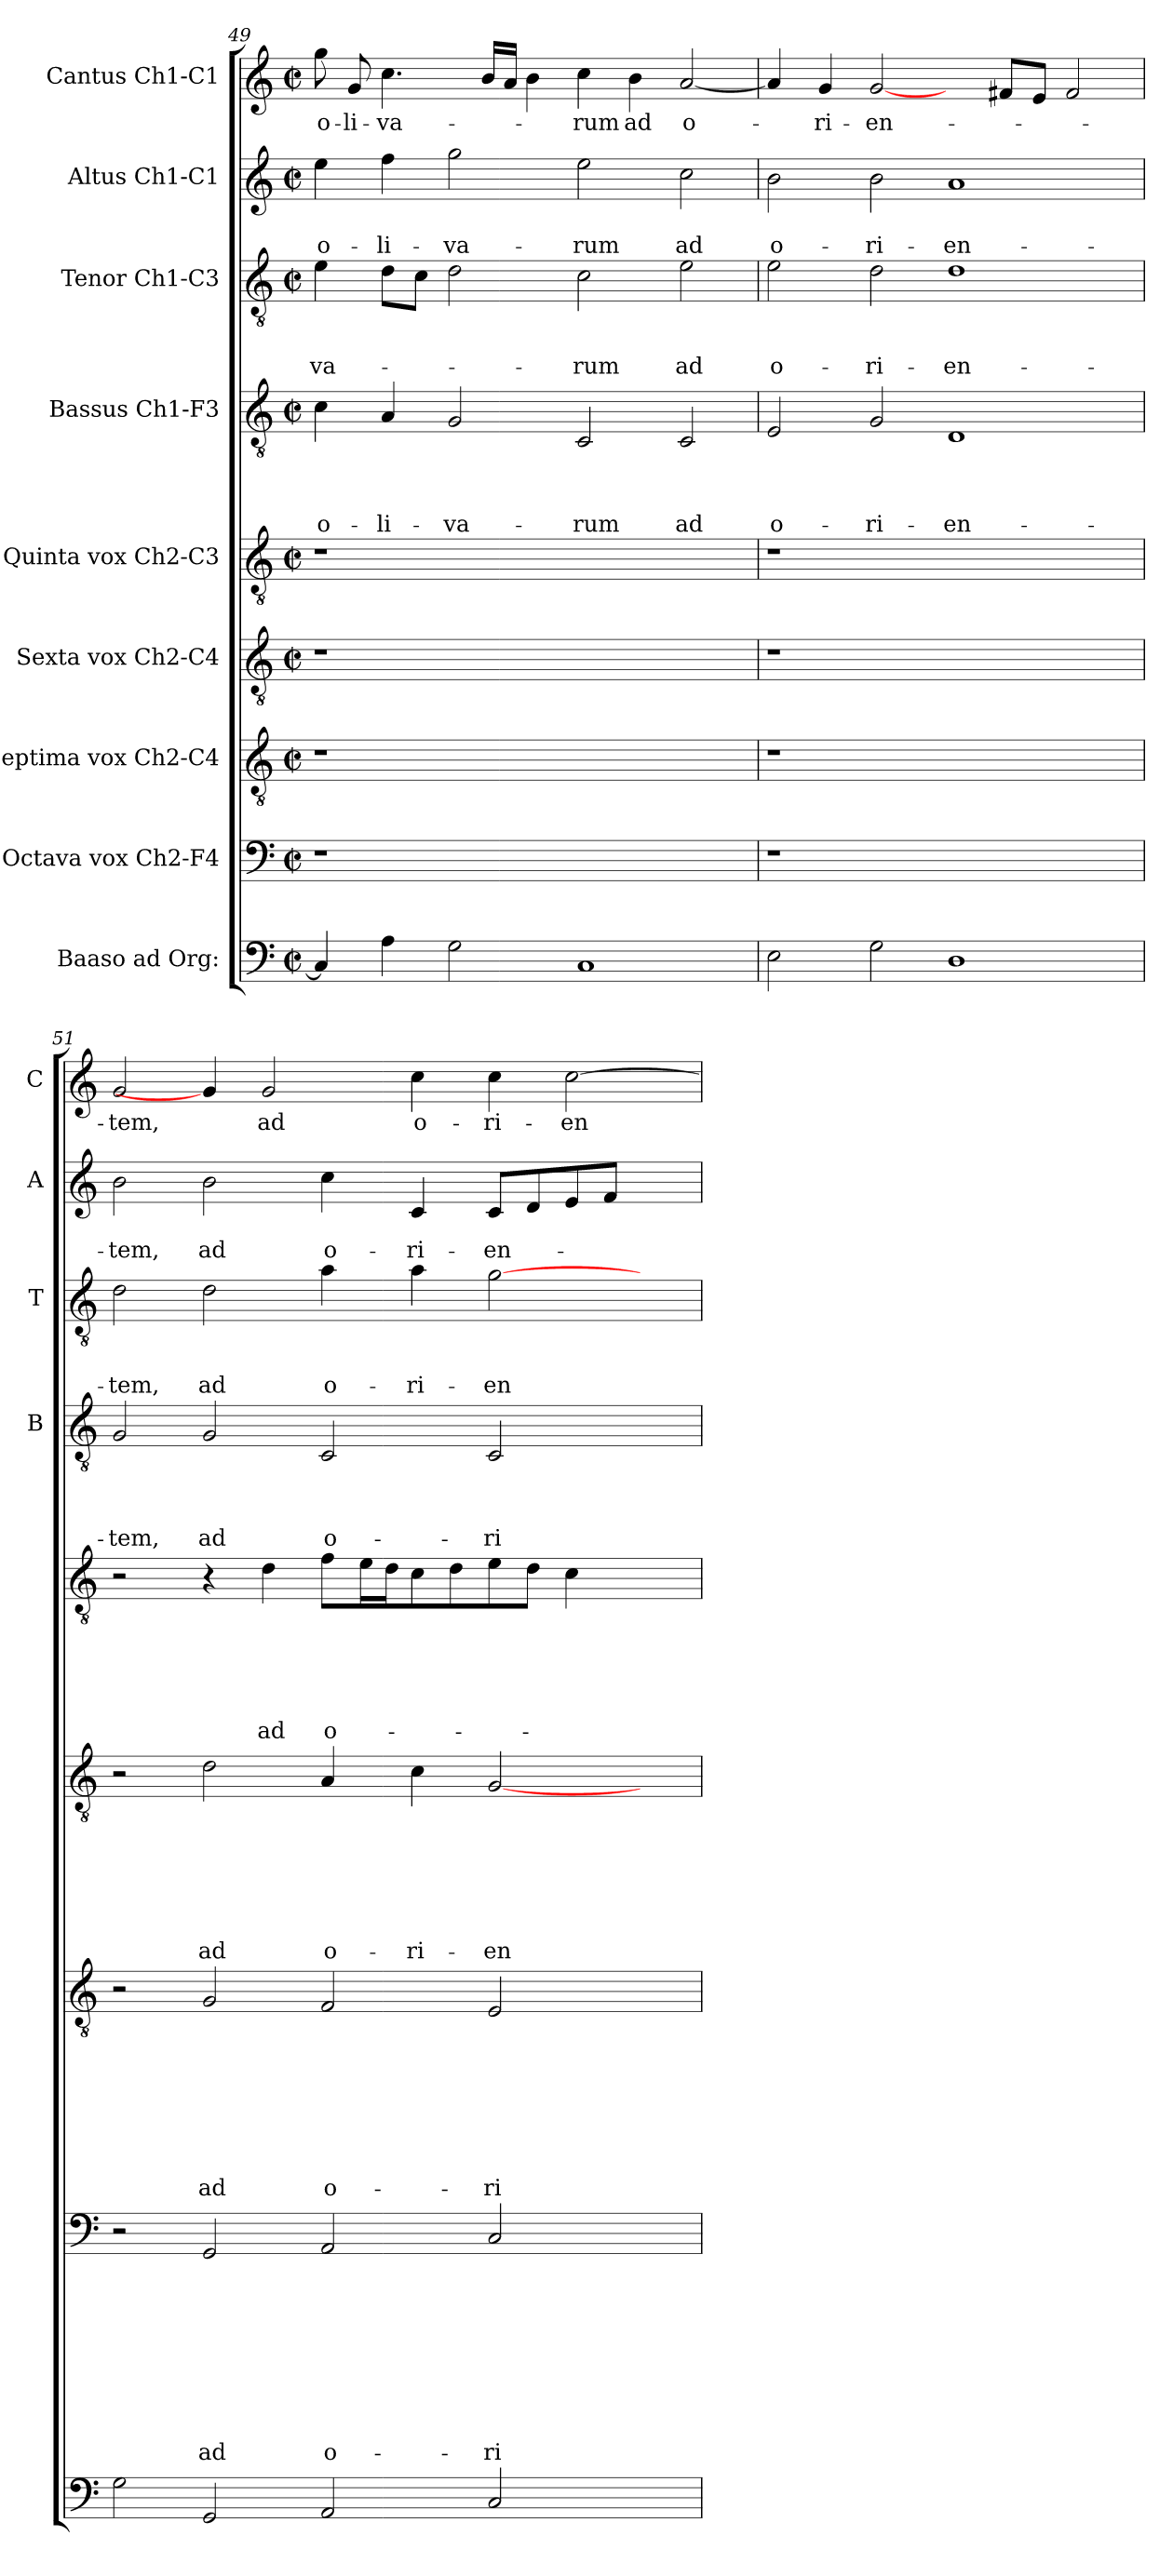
**kern	**kern	**text	**text	**text	**text	**text	**text	**text	**text	**text	**kern	**text	**text	**text	**text	**text	**text	**text	**text	**kern	**text	**text	**text	**text	**text	**text	**text	**kern	**text	**text	**text	**text	**text	**text	**kern	**text	**text	**text	**text	**kern	**text	**text	**text	**kern	**text	**text	**kern	**text
*part9	*part8	*part8	*part8	*part8	*part8	*part8	*part8	*part8	*part8	*part8	*part7	*part7	*part7	*part7	*part7	*part7	*part7	*part7	*part7	*part6	*part6	*part6	*part6	*part6	*part6	*part6	*part6	*part5	*part5	*part5	*part5	*part5	*part5	*part5	*part4	*part4	*part4	*part4	*part4	*part3	*part3	*part3	*part3	*part2	*part2	*part2	*part1	*part1
*staff9	*staff8	*staff8	*staff8	*staff8	*staff8	*staff8	*staff8	*staff8	*staff8	*staff8	*staff7	*staff7	*staff7	*staff7	*staff7	*staff7	*staff7	*staff7	*staff7	*staff6	*staff6	*staff6	*staff6	*staff6	*staff6	*staff6	*staff6	*staff5	*staff5	*staff5	*staff5	*staff5	*staff5	*staff5	*staff4	*staff4	*staff4	*staff4	*staff4	*staff3	*staff3	*staff3	*staff3	*staff2	*staff2	*staff2	*staff1	*staff1
*I"Baaso ad Org:	*I"Octava vox Ch2-F4	*	*	*	*	*	*	*	*	*	*I"Septima vox Ch2-C4	*	*	*	*	*	*	*	*	*I"Sexta vox Ch2-C4	*	*	*	*	*	*	*	*I"Quinta vox  Ch2-C3	*	*	*	*	*	*	*I"Bassus Ch1-F3	*	*	*	*	*I"Tenor Ch1-C3	*	*	*	*I"Altus Ch1-C1	*	*	*I"Cantus Ch1-C1	*
*	*	*	*	*	*	*	*	*	*	*	*	*	*	*	*	*	*	*	*	*	*	*	*	*	*	*	*	*	*	*	*	*	*	*	*I'B	*	*	*	*	*I'T	*	*	*	*I'A	*	*	*I'C	*
!!LO:LB:g=z
*clefF4	*clefF4	*	*	*	*	*	*	*	*	*	*clefGv2	*	*	*	*	*	*	*	*	*clefGv2	*	*	*	*	*	*	*	*clefGv2	*	*	*	*	*	*	*clefGv2	*	*	*	*	*clefGv2	*	*	*	*clefG2	*	*	*clefG2	*
*k[]	*k[]	*	*	*	*	*	*	*	*	*	*k[]	*	*	*	*	*	*	*	*	*k[]	*	*	*	*	*	*	*	*k[]	*	*	*	*	*	*	*k[]	*	*	*	*	*k[]	*	*	*	*k[]	*	*	*k[]	*
*C:	*C:	*	*	*	*	*	*	*	*	*	*C:	*	*	*	*	*	*	*	*	*C:	*	*	*	*	*	*	*	*C:	*	*	*	*	*	*	*C:	*	*	*	*	*C:	*	*	*	*C:	*	*	*C:	*
*M2/2	*M2/2	*	*	*	*	*	*	*	*	*	*M2/2	*	*	*	*	*	*	*	*	*M2/2	*	*	*	*	*	*	*	*M2/2	*	*	*	*	*	*	*M2/2	*	*	*	*	*M2/2	*	*	*	*M2/2	*	*	*M2/2	*
*met(c|)	*met(c|)	*	*	*	*	*	*	*	*	*	*met(c|)	*	*	*	*	*	*	*	*	*met(c|)	*	*	*	*	*	*	*	*met(c|)	*	*	*	*	*	*	*met(c|)	*	*	*	*	*met(c|)	*	*	*	*met(c|)	*	*	*met(c|)	*
=49	=49	=49	=49	=49	=49	=49	=49	=49	=49	=49	=49	=49	=49	=49	=49	=49	=49	=49	=49	=49	=49	=49	=49	=49	=49	=49	=49	=49	=49	=49	=49	=49	=49	=49	=49	=49	=49	=49	=49	=49	=49	=49	=49	=49	=49	=49	=49	=49
!	!	!	!	!	!	!	!	!	!	!	!	!	!	!	!	!	!	!	!	!	!	!	!	!	!	!	!	!	!	!	!	!	!	!	!	!	!	!	!LO:LY:b	!	!	!	!LO:LY:b	!	!	!LO:LY:b	!	!LO:LY:b
4C/]	1r	.	.	.	.	.	.	.	.	.	1r	.	.	.	.	.	.	.	.	1r	.	.	.	.	.	.	.	1r	.	.	.	.	.	.	4c\	.	.	.	o-	4e\	.	.	-va-	4ee\	.	o-	8gg\	o-
!	!	!	!	!	!	!	!	!	!	!	!	!	!	!	!	!	!	!	!	!	!	!	!	!	!	!	!	!	!	!	!	!	!	!	!	!	!	!	!	!	!	!	!	!	!	!	!	!LO:LY:b
.	.	.	.	.	.	.	.	.	.	.	.	.	.	.	.	.	.	.	.	.	.	.	.	.	.	.	.	.	.	.	.	.	.	.	.	.	.	.	.	.	.	.	.	.	.	.	8g/	-li-
!	!	!	!	!	!	!	!	!	!	!	!	!	!	!	!	!	!	!	!	!	!	!	!	!	!	!	!	!	!	!	!	!	!	!	!	!	!	!	!LO:LY:b	!	!	!	!	!	!	!LO:LY:b	!	!LO:LY:b
4A\	.	.	.	.	.	.	.	.	.	.	.	.	.	.	.	.	.	.	.	.	.	.	.	.	.	.	.	.	.	.	.	.	.	.	4A/	.	.	.	-li-	8d\L	.	.	.	4ff\	.	-li-	4.cc\	-va-
.	.	.	.	.	.	.	.	.	.	.	.	.	.	.	.	.	.	.	.	.	.	.	.	.	.	.	.	.	.	.	.	.	.	.	.	.	.	.	.	8c\J	.	.	.	.	.	.	.	.
!	!	!	!	!	!	!	!	!	!	!	!	!	!	!	!	!	!	!	!	!	!	!	!	!	!	!	!	!	!	!	!	!	!	!	!	!	!	!	!LO:LY:b	!	!	!	!	!	!	!LO:LY:b	!	!
2G\	.	.	.	.	.	.	.	.	.	.	.	.	.	.	.	.	.	.	.	.	.	.	.	.	.	.	.	.	.	.	.	.	.	.	2G/	.	.	.	-va-	2d\	.	.	.	2gg\	.	-va-	.	.
.	.	.	.	.	.	.	.	.	.	.	.	.	.	.	.	.	.	.	.	.	.	.	.	.	.	.	.	.	.	.	.	.	.	.	.	.	.	.	.	.	.	.	.	.	.	.	16b/LL	.
.	.	.	.	.	.	.	.	.	.	.	.	.	.	.	.	.	.	.	.	.	.	.	.	.	.	.	.	.	.	.	.	.	.	.	.	.	.	.	.	.	.	.	.	.	.	.	16a/JJ	.
.	.	.	.	.	.	.	.	.	.	.	.	.	.	.	.	.	.	.	.	.	.	.	.	.	.	.	.	.	.	.	.	.	.	.	.	.	.	.	.	.	.	.	.	.	.	.	4b\	.
!	!	!	!	!	!	!	!	!	!	!	!	!	!	!	!	!	!	!	!	!	!	!	!	!	!	!	!	!	!	!	!	!	!	!	!	!	!	!	!LO:LY:b	!	!	!	!LO:LY:b	!	!	!LO:LY:b	!	!LO:LY:b
1C	1ryy	.	.	.	.	.	.	.	.	.	1ryy	.	.	.	.	.	.	.	.	1ryy	.	.	.	.	.	.	.	1ryy	.	.	.	.	.	.	2C/	.	.	.	-rum	2c\	.	.	-rum	2ee\	.	-rum	4cc\	-rum
!	!	!	!	!	!	!	!	!	!	!	!	!	!	!	!	!	!	!	!	!	!	!	!	!	!	!	!	!	!	!	!	!	!	!	!	!	!	!	!	!	!	!	!	!	!	!	!	!LO:LY:b
.	.	.	.	.	.	.	.	.	.	.	.	.	.	.	.	.	.	.	.	.	.	.	.	.	.	.	.	.	.	.	.	.	.	.	.	.	.	.	.	.	.	.	.	.	.	.	4b\	ad
!	!	!	!	!	!	!	!	!	!	!	!	!	!	!	!	!	!	!	!	!	!	!	!	!	!	!	!	!	!	!	!	!	!	!	!	!	!	!	!LO:LY:b	!	!	!	!LO:LY:b	!	!	!LO:LY:b	!	!LO:LY:b
.	.	.	.	.	.	.	.	.	.	.	.	.	.	.	.	.	.	.	.	.	.	.	.	.	.	.	.	.	.	.	.	.	.	.	2C/	.	.	.	ad	2e\	.	.	ad	2cc\	.	ad	[2a/	o-
=50	=50	=50	=50	=50	=50	=50	=50	=50	=50	=50	=50	=50	=50	=50	=50	=50	=50	=50	=50	=50	=50	=50	=50	=50	=50	=50	=50	=50	=50	=50	=50	=50	=50	=50	=50	=50	=50	=50	=50	=50	=50	=50	=50	=50	=50	=50	=50	=50
!	!	!	!	!	!	!	!	!	!	!	!	!	!	!	!	!	!	!	!	!	!	!	!	!	!	!	!	!	!	!	!	!	!	!	!	!	!	!	!LO:LY:b	!	!	!	!LO:LY:b	!	!	!LO:LY:b	!	!
2E\	1r	.	.	.	.	.	.	.	.	.	1r	.	.	.	.	.	.	.	.	1r	.	.	.	.	.	.	.	1r	.	.	.	.	.	.	2E/	.	.	.	o-	2e\	.	.	o-	2b\	.	o-	4a/]	.
!	!	!	!	!	!	!	!	!	!	!	!	!	!	!	!	!	!	!	!	!	!	!	!	!	!	!	!	!	!	!	!	!	!	!	!	!	!	!	!	!	!	!	!	!	!	!	!	!LO:LY:b
.	.	.	.	.	.	.	.	.	.	.	.	.	.	.	.	.	.	.	.	.	.	.	.	.	.	.	.	.	.	.	.	.	.	.	.	.	.	.	.	.	.	.	.	.	.	.	4g/	-ri-
!	!	!	!	!	!	!	!	!	!	!	!	!	!	!	!	!	!	!	!	!	!	!	!	!	!	!	!	!	!	!	!	!	!	!	!	!	!	!	!LO:LY:b	!	!	!	!LO:LY:b	!	!	!LO:LY:b	!	!LO:LY:b
2G\	.	.	.	.	.	.	.	.	.	.	.	.	.	.	.	.	.	.	.	.	.	.	.	.	.	.	.	.	.	.	.	.	.	.	2G/	.	.	.	-ri-	2d\	.	.	-ri-	2b\	.	-ri-	[2g/	-en-
!	!	!	!	!	!	!	!	!	!	!	!	!	!	!	!	!	!	!	!	!	!	!	!	!	!	!	!	!	!	!	!	!	!	!	!	!	!	!	!LO:LY:b	!	!	!	!LO:LY:b	!	!	!LO:LY:b	!	!
1D	1ryy	.	.	.	.	.	.	.	.	.	1ryy	.	.	.	.	.	.	.	.	1ryy	.	.	.	.	.	.	.	1ryy	.	.	.	.	.	.	1D	.	.	.	-en-	1d	.	.	-en-	1a	.	-en-	4ryy	.
.	.	.	.	.	.	.	.	.	.	.	.	.	.	.	.	.	.	.	.	.	.	.	.	.	.	.	.	.	.	.	.	.	.	.	.	.	.	.	.	.	.	.	.	.	.	.	8f#X/L	.
.	.	.	.	.	.	.	.	.	.	.	.	.	.	.	.	.	.	.	.	.	.	.	.	.	.	.	.	.	.	.	.	.	.	.	.	.	.	.	.	.	.	.	.	.	.	.	8e/J	.
.	.	.	.	.	.	.	.	.	.	.	.	.	.	.	.	.	.	.	.	.	.	.	.	.	.	.	.	.	.	.	.	.	.	.	.	.	.	.	.	.	.	.	.	.	.	.	2f#/	.
=51	=51	=51	=51	=51	=51	=51	=51	=51	=51	=51	=51	=51	=51	=51	=51	=51	=51	=51	=51	=51	=51	=51	=51	=51	=51	=51	=51	=51	=51	=51	=51	=51	=51	=51	=51	=51	=51	=51	=51	=51	=51	=51	=51	=51	=51	=51	=51	=51
!	!	!	!	!	!	!	!	!	!	!	!	!	!	!	!	!	!	!	!	!	!	!	!	!	!	!	!	!	!	!	!	!	!	!	!	!	!	!	!LO:LY:b	!	!	!	!LO:LY:b	!	!	!LO:LY:b	!	!LO:LY:b
2G\	2r	.	.	.	.	.	.	.	.	.	2r	.	.	.	.	.	.	.	.	2r	.	.	.	.	.	.	.	2r	.	.	.	.	.	.	2G/	.	.	.	-tem,	2d\	.	.	-tem,	2b\	.	-tem,	2g/	-tem,
!	!	!	!	!	!	!	!	!	!	!LO:LY:b	!	!	!	!	!	!	!	!	!LO:LY:b	!	!	!	!	!	!	!	!LO:LY:b	!	!	!	!	!	!	!	!	!	!	!	!LO:LY:b	!	!	!	!LO:LY:b	!	!	!LO:LY:b	!	!
2GG/	2GG/	.	.	.	.	.	.	.	.	ad	2G/	.	.	.	.	.	.	.	ad	2d\	.	.	.	.	.	.	ad	4r	.	.	.	.	.	.	2G/	.	.	.	ad	2d\	.	.	ad	2b\	.	ad	4g/]	.
!	!	!	!	!	!	!	!	!	!	!	!	!	!	!	!	!	!	!	!	!	!	!	!	!	!	!	!	!	!	!	!	!	!	!LO:LY:b	!	!	!	!	!	!	!	!	!	!	!	!	!	!LO:LY:b
.	.	.	.	.	.	.	.	.	.	.	.	.	.	.	.	.	.	.	.	.	.	.	.	.	.	.	.	4d\	.	.	.	.	.	ad	.	.	.	.	.	.	.	.	.	.	.	.	2g/	ad
!	!	!	!	!	!	!	!	!	!	!LO:LY:b	!	!	!	!	!	!	!	!	!LO:LY:b	!	!	!	!	!	!	!	!LO:LY:b	!	!	!	!	!	!	!LO:LY:b	!	!	!	!	!LO:LY:b	!	!	!	!LO:LY:b	!	!	!LO:LY:b	!	!
2AA/	2AA/	.	.	.	.	.	.	.	.	o-	2F/	.	.	.	.	.	.	.	o-	4A/	.	.	.	.	.	.	o-	8f\L	.	.	.	.	.	o-	2C/	.	.	.	o-	4a\	.	.	o-	4cc\	.	o-	.	.
.	.	.	.	.	.	.	.	.	.	.	.	.	.	.	.	.	.	.	.	.	.	.	.	.	.	.	.	16e\L	.	.	.	.	.	.	.	.	.	.	.	.	.	.	.	.	.	.	.	.
.	.	.	.	.	.	.	.	.	.	.	.	.	.	.	.	.	.	.	.	.	.	.	.	.	.	.	.	16d\J	.	.	.	.	.	.	.	.	.	.	.	.	.	.	.	.	.	.	.	.
!	!	!	!	!	!	!	!	!	!	!	!	!	!	!	!	!	!	!	!	!	!	!	!	!	!	!	!LO:LY:b	!	!	!	!	!	!	!	!	!	!	!	!	!	!	!	!LO:LY:b	!	!	!LO:LY:b	!	!LO:LY:b
.	.	.	.	.	.	.	.	.	.	.	.	.	.	.	.	.	.	.	.	4c\	.	.	.	.	.	.	-ri-	8c\	.	.	.	.	.	.	.	.	.	.	.	4a\	.	.	-ri-	4c/	.	-ri-	4cc\	o-
.	.	.	.	.	.	.	.	.	.	.	.	.	.	.	.	.	.	.	.	.	.	.	.	.	.	.	.	8d\	.	.	.	.	.	.	.	.	.	.	.	.	.	.	.	.	.	.	.	.
!	!	!	!	!	!	!	!	!	!	!LO:LY:b	!	!	!	!	!	!	!	!	!LO:LY:b	!	!	!	!	!	!	!	!LO:LY:b	!	!	!	!	!	!	!	!	!	!	!	!LO:LY:b	!	!	!	!LO:LY:b	!	!	!LO:LY:b	!	!LO:LY:b
2C/	2C/	.	.	.	.	.	.	.	.	-ri-	2E/	.	.	.	.	.	.	.	-ri-	[2G/	.	.	.	.	.	.	-en-	8e\	.	.	.	.	.	.	2C/	.	.	.	-ri-	[2g\	.	.	-en-	8c/L	.	-en-	4cc\	-ri-
.	.	.	.	.	.	.	.	.	.	.	.	.	.	.	.	.	.	.	.	.	.	.	.	.	.	.	.	8d\J	.	.	.	.	.	.	.	.	.	.	.	.	.	.	.	8d/	.	.	.	.
!	!	!	!	!	!	!	!	!	!	!	!	!	!	!	!	!	!	!	!	!	!	!	!	!	!	!	!	!	!	!	!	!	!	!	!	!	!	!	!	!	!	!	!	!	!	!	!	!LO:LY:b
.	.	.	.	.	.	.	.	.	.	.	.	.	.	.	.	.	.	.	.	.	.	.	.	.	.	.	.	4c\	.	.	.	.	.	.	.	.	.	.	.	.	.	.	.	8e/	.	.	[2cc\	-en-
.	.	.	.	.	.	.	.	.	.	.	.	.	.	.	.	.	.	.	.	.	.	.	.	.	.	.	.	.	.	.	.	.	.	.	.	.	.	.	.	.	.	.	.	8f/J	.	.	.	.
4ryy	4ryy	.	.	.	.	.	.	.	.	.	4ryy	.	.	.	.	.	.	.	.	4ryy	.	.	.	.	.	.	.	4ryy	.	.	.	.	.	.	4ryy	.	.	.	.	4ryy	.	.	.	4ryy	.	.	.	.
=	=	=	=	=	=	=	=	=	=	=	=	=	=	=	=	=	=	=	=	=	=	=	=	=	=	=	=	=	=	=	=	=	=	=	=	=	=	=	=	=	=	=	=	=	=	=	=	=
*-	*-	*-	*-	*-	*-	*-	*-	*-	*-	*-	*-	*-	*-	*-	*-	*-	*-	*-	*-	*-	*-	*-	*-	*-	*-	*-	*-	*-	*-	*-	*-	*-	*-	*-	*-	*-	*-	*-	*-	*-	*-	*-	*-	*-	*-	*-	*-	*-
